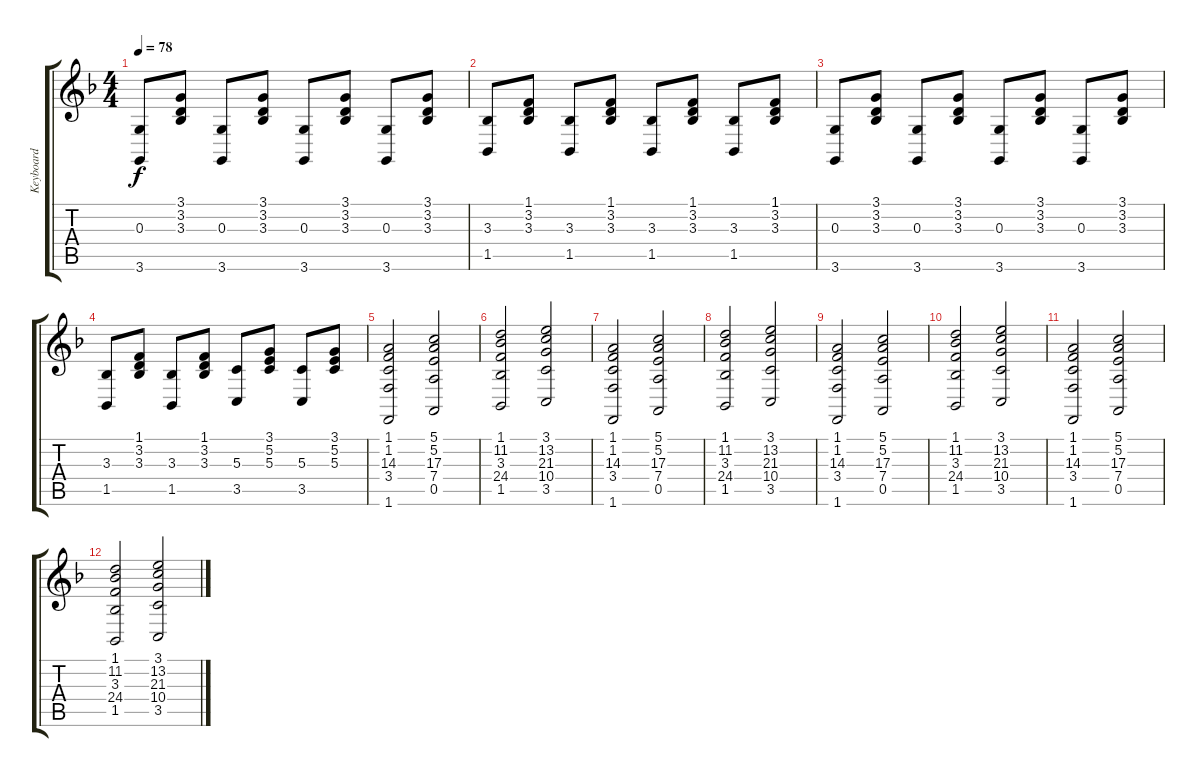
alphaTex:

\track ("Keyboard" "Keyboard") {instrument electricgrandpiano}
\staff {score tabs}
\tuning (E4 B3 G3 D3 A2 E2) {hide}
\ts (4 4)
\tempo 78
\clef g2
\ks dminor
(0.3 3.6).8{dy f} (3.1 3.2 3.3).8 (0.3 3.6).8 (3.1 3.2 3.3).8 (0.3 3.6).8 (3.1 3.2 3.3).8 (0.3 3.6).8 (3.1 3.2 3.3).8 |
(3.3 1.5).8 (1.1 3.2 3.3).8 (3.3 1.5).8 (1.1 3.2 3.3).8 (3.3 1.5).8 (1.1 3.2 3.3).8 (3.3 1.5).8 (1.1 3.2 3.3).8 |
(0.3 3.6).8 (3.1 3.2 3.3).8 (0.3 3.6).8 (3.1 3.2 3.3).8 (0.3 3.6).8 (3.1 3.2 3.3).8 (0.3 3.6).8 (3.1 3.2 3.3).8 |
(3.3 1.5).8 (1.1 3.2 3.3).8 (3.3 1.5).8 (1.1 3.2 3.3).8 (5.3 3.5).8 (3.1 5.2 5.3).8 (5.3 3.5).8 (3.1 5.2 5.3).8 |
(1.1 1.2 14.3 3.4 1.6).2{volume 11 instrument stringensemble2} (5.1 5.2 17.3 7.4 0.5).2 |
(1.1 11.2 3.3 24.4 1.5).2 (3.1 13.2 21.3 10.4 3.5).2 |
(1.1 1.2 14.3 3.4 1.6).2 (5.1 5.2 17.3 7.4 0.5).2 |
(1.1 11.2 3.3 24.4 1.5).2 (3.1 13.2 21.3 10.4 3.5).2 |
(1.1 1.2 14.3 3.4 1.6).2 (5.1 5.2 17.3 7.4 0.5).2 |
(1.1 11.2 3.3 24.4 1.5).2 (3.1 13.2 21.3 10.4 3.5).2 |
(1.1 1.2 14.3 3.4 1.6).2 (5.1 5.2 17.3 7.4 0.5).2 |
(1.1 11.2 3.3 24.4 1.5).2 (3.1 13.2 21.3 10.4 3.5).2
